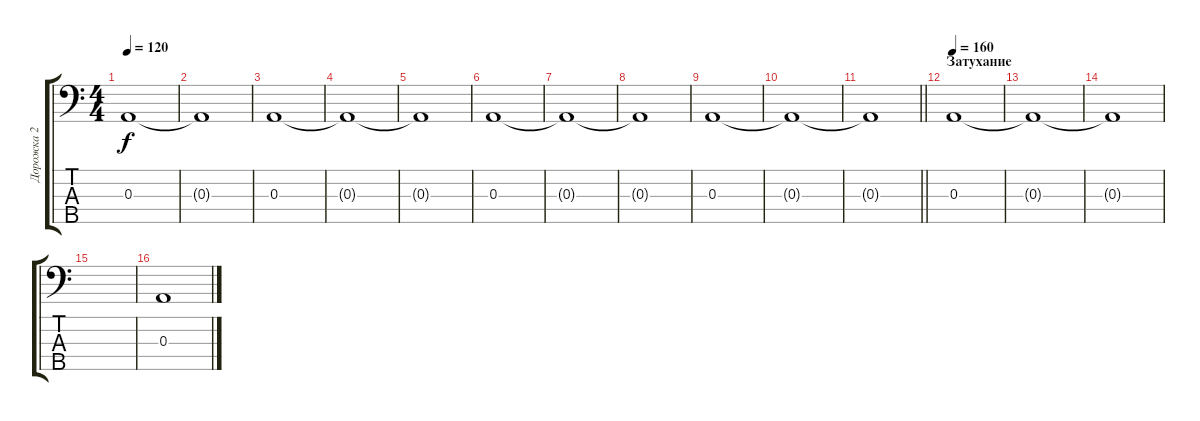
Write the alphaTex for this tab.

\track ("Дорожка 2" "Дорожка 2") {instrument electricbassfinger}
\staff {score tabs}
\tuning (G2 D2 A1 E1 B0) {hide}
\ts (4 4)
\tempo 120
\clef f4
\ks c
0.3{t}.1{dy f} |
0.3{t}.1 |
0.3.1 |
0.3{t}.1 |
0.3{t}.1 |
0.3.1 |
0.3{t}.1 |
0.3{t}.1 |
0.3.1 |
0.3{t}.1 |
\barLineRight lightlight
0.3{t}.1 |
\section ("" "Затухание")
\tempo 160
0.3.1 |
0.3{t}.1 |
0.3{t}.1 |
|
0.3.1
